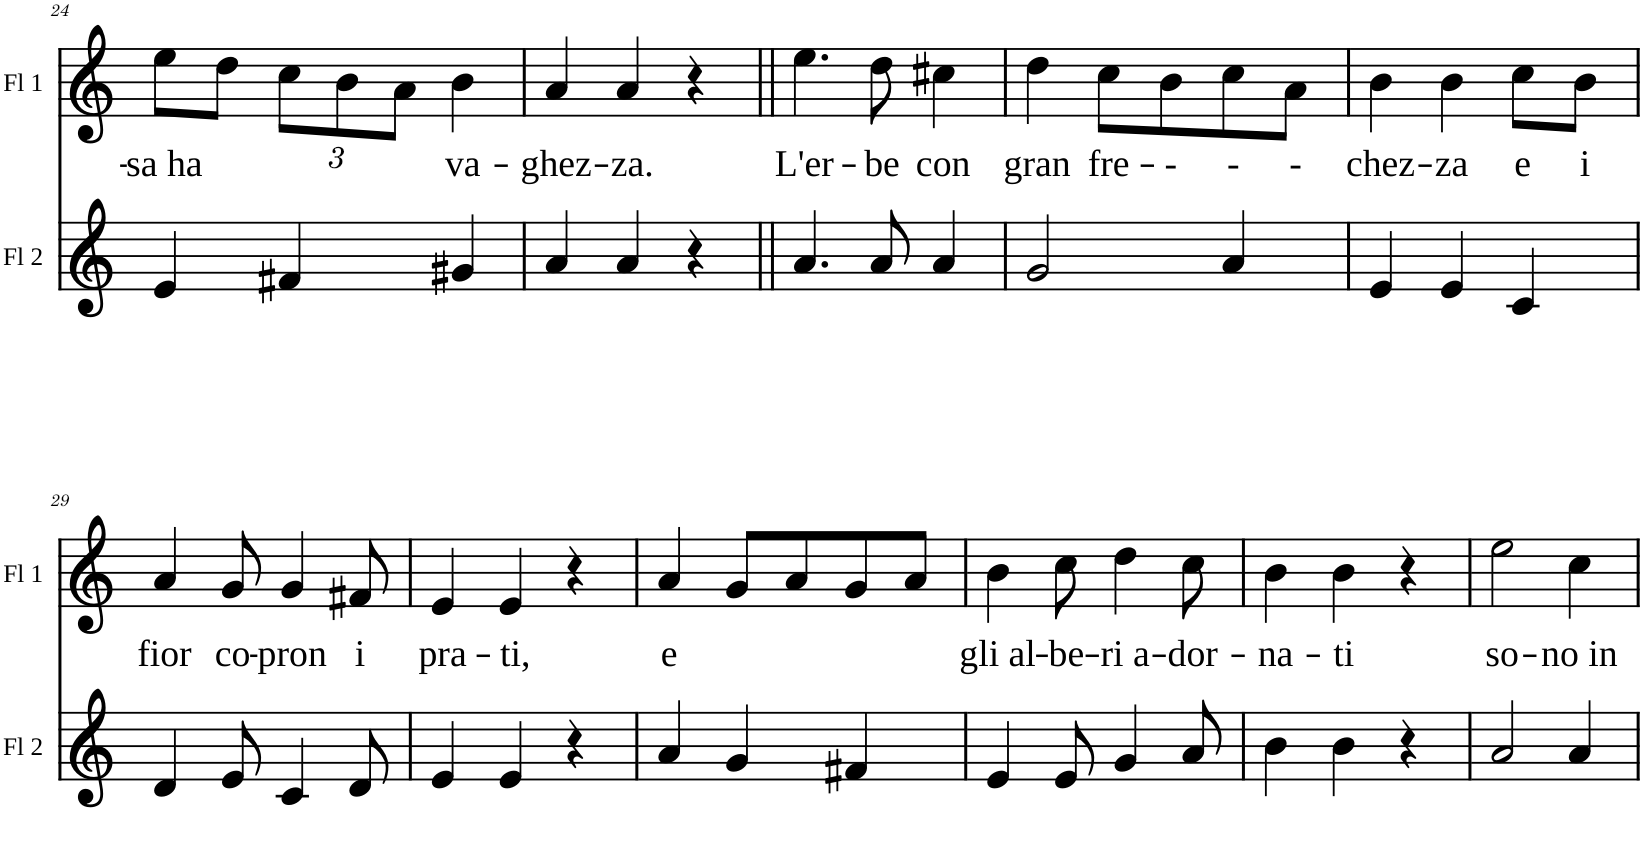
**kern	**kern	**text
*part2	*part1	*part1
*staff2	*staff1	*staff1
*I"Flauta 2	*I"Flauta 1	*
*I'Fl 2	*I'Fl 1	*
!!LO:PB:g=z
*clefG2	*clefG2	*
*k[]	*k[]	*
*M3/4	*M3/4	*
=24	=24	=24
!	!	!LO:LY:b
4e/	8ee\L	-sa ha
.	8dd\J	.
*	*Xbrackettup	*
4f#X/	12cc\L	.
.	12b\	.
.	12a\J	.
!	!	!LO:LY:b
4g#X/	4b\	va-
=25	=25	=25
!	!	!LO:LY:b
4a/	4a/	-ghez-
!	!	!LO:LY:b
4a/	4a/	-za.
4r	4r	.
=26||	=26||	=26||
!	!	!LO:LY:b
4.a/	4.ee\	L'er-
!	!	!LO:LY:b
8a/	8dd\	-be
!	!	!LO:LY:b
4a/	4cc#X\	con
=27	=27	=27
!	!	!LO:LY:b
2g/	4dd\	gran
!	!	!LO:LY:b
.	8cc\L	fre-
!	!	!LO:LY:b
.	8b\	--
!	!	!LO:LY:b
4a/	8cc\	-
!	!	!LO:LY:b
.	8a\J	-
=28	=28	=28
!	!	!LO:LY:b
4e/	4b\	chez-
!	!	!LO:LY:b
4e/	4b\	-za
!	!	!LO:LY:b
4c/	8cc\L	e
!	!	!LO:LY:b
.	8b\J	i
!!LO:LB:g=z
=29	=29	=29
!	!	!LO:LY:b
4d/	4a/	fior
!	!	!LO:LY:b
8e/	8g/	co-
!	!	!LO:LY:b
4c/	4g/	-pron
!	!	!LO:LY:b
8d/	8f#X/	i
=30	=30	=30
!	!	!LO:LY:b
4e/	4e/	pra-
!	!	!LO:LY:b
4e/	4e/	-ti,
4r	4r	.
=31	=31	=31
!	!	!LO:LY:b
4a/	4a/	e
4g/	8g/L	.
.	8a/	.
4f#X/	8g/	.
.	8a/J	.
=32	=32	=32
!	!	!LO:LY:b
4e/	4b\	gli al-
!	!	!LO:LY:b
8e/	8cc\	-be-
!	!	!LO:LY:b
4g/	4dd\	-ri a-
!	!	!LO:LY:b
8a/	8cc\	-dor-
=33	=33	=33
!	!	!LO:LY:b
4b\	4b\	-na-
!	!	!LO:LY:b
4b\	4b\	-ti
4r	4r	.
=34	=34	=34
!	!	!LO:LY:b
2a/	2ee\	so-
!	!	!LO:LY:b
4a/	4cc\	-no in
=	=	=
*-	*-	*-
